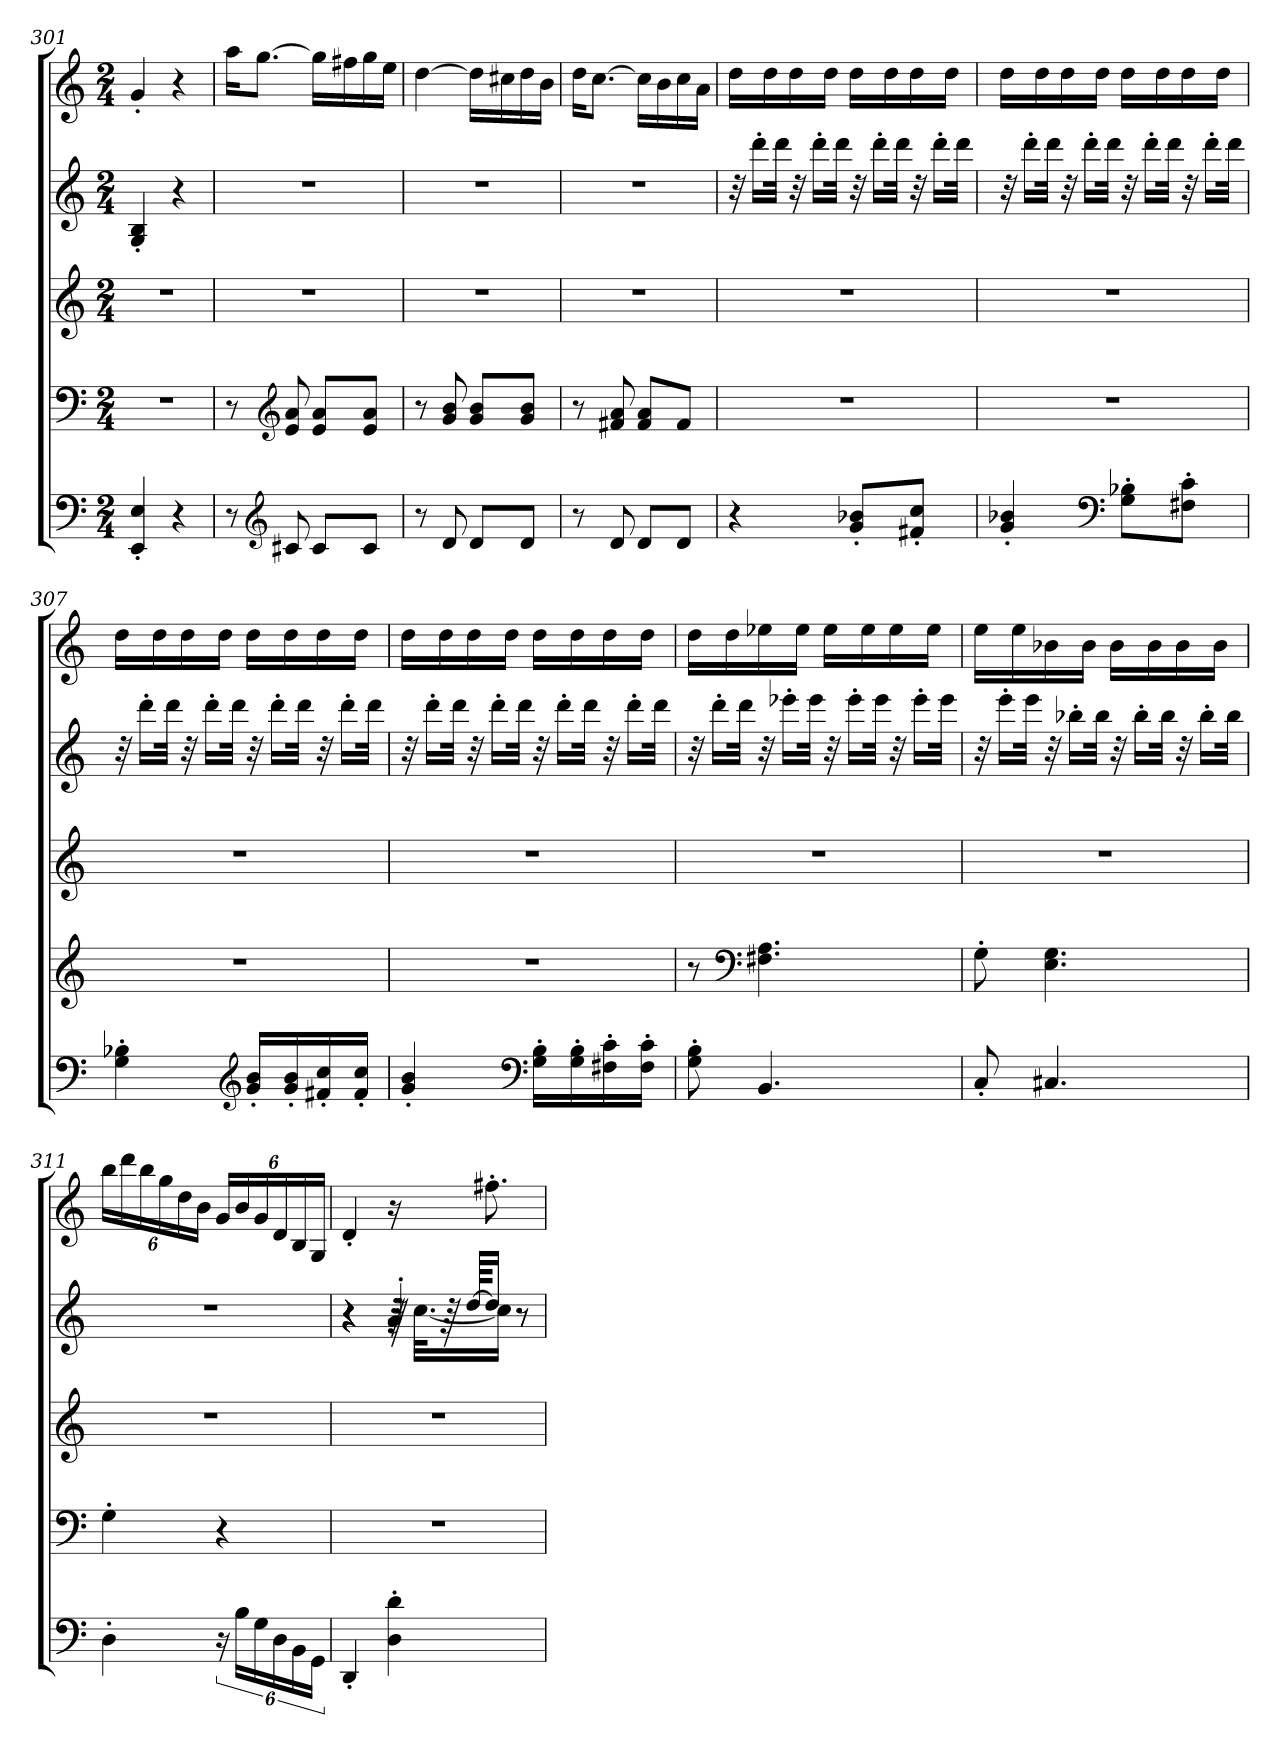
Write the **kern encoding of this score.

**kern	**kern	**kern	**kern	**kern
*part5	*part4	*part3	*part2	*part1
*staff5	*staff4	*staff3	*staff2	*staff1
*clefF4	*clefF4	*clefG2	*clefG2	*clefG2
*k[]	*k[]	*k[]	*k[]	*k[]
*M2/4	*M2/4	*M2/4	*M2/4	*M2/4
=301	=301	=301	=301	=301
4EE/' 4E/'	2r	2r	4G/' 4B/'	4g'/
4r	.	.	4r	4r
!!LO:LB:g=z
=302	=302	=302	=302	=302
*	*	*	*	*MM99
8r	8r	2r	2r	16aa\KL
.	.	.	.	[8.gg\J
*clefG2	*clefG2	*	*	*
8c#X/	8e/ 8a/	.	.	.
8c#/L	8e/ 8a/L	.	.	16gg\LL]
.	.	.	.	16ff#X\
8c#/J	8e/ 8a/J	.	.	16gg\
.	.	.	.	16ee\JJ
=303	=303	=303	=303	=303
8r	8r	2r	2r	[4dd\
8d/	8g/ 8b/	.	.	.
8d/L	8g/ 8b/L	.	.	16dd\LL]
.	.	.	.	16cc#X\
8d/J	8g/ 8b/J	.	.	16dd\
.	.	.	.	16b\JJ
=304	=304	=304	=304	=304
8r	8r	2r	2r	16dd\KL
.	.	.	.	[8.cc\J
8d/	8f#X/ 8a/	.	.	.
8d/L	8f#/ 8a/L	.	.	16cc\LL]
.	.	.	.	16b\
8d/J	8f#/J	.	.	16cc\
.	.	.	.	16a\JJ
=305	=305	=305	=305	=305
*	*	*	*	*MM100
4r	2r	2r	32r	16dd\LL
.	.	.	16ddd'\LL	.
.	.	.	.	16dd\
.	.	.	32ddd\JJk	.
.	.	.	32r	16dd\
.	.	.	16ddd'\LL	.
.	.	.	.	16dd\JJ
.	.	.	32ddd\JJk	.
8g/' 8b-X/'L	.	.	32r	16dd\LL
.	.	.	16ddd'\LL	.
.	.	.	.	16dd\
.	.	.	32ddd\JJk	.
8f#X/' 8cc/'J	.	.	32r	16dd\
.	.	.	16ddd'\LL	.
.	.	.	.	16dd\JJ
.	.	.	32ddd\JJk	.
!!LO:PB:g=z
=306	=306	=306	=306	=306
4g/' 4b-X/'	2r	2r	32r	16dd\LL
.	.	.	16ddd'\LL	.
.	.	.	.	16dd\
.	.	.	32ddd\JJk	.
.	.	.	32r	16dd\
.	.	.	16ddd'\LL	.
.	.	.	.	16dd\JJ
.	.	.	32ddd\JJk	.
*clefF4	*	*	*	*
8G\' 8B-X\'L	.	.	32r	16dd\LL
.	.	.	16ddd'\LL	.
.	.	.	.	16dd\
.	.	.	32ddd\JJk	.
8F#X\' 8c\'J	.	.	32r	16dd\
.	.	.	16ddd'\LL	.
.	.	.	.	16dd\JJ
.	.	.	32ddd\JJk	.
=307	=307	=307	=307	=307
4G\' 4B-X\'	2r	2r	32r	16dd\LL
.	.	.	16ddd'\LL	.
.	.	.	.	16dd\
.	.	.	32ddd\JJk	.
.	.	.	32r	16dd\
.	.	.	16ddd'\LL	.
.	.	.	.	16dd\JJ
.	.	.	32ddd\JJk	.
*clefG2	*	*	*	*
16g/' 16b/'LL	.	.	32r	16dd\LL
.	.	.	16ddd'\LL	.
16g/' 16b/'	.	.	.	16dd\
.	.	.	32ddd\JJk	.
16f#X/' 16cc/'	.	.	32r	16dd\
.	.	.	16ddd'\LL	.
16f#/' 16cc/'JJ	.	.	.	16dd\JJ
.	.	.	32ddd\JJk	.
=308	=308	=308	=308	=308
4g/' 4b/'	2r	2r	32r	16dd\LL
.	.	.	16ddd'\LL	.
.	.	.	.	16dd\
.	.	.	32ddd\JJk	.
.	.	.	32r	16dd\
.	.	.	16ddd'\LL	.
.	.	.	.	16dd\JJ
.	.	.	32ddd\JJk	.
*clefF4	*	*	*	*
16G\' 16B\'LL	.	.	32r	16dd\LL
.	.	.	16ddd'\LL	.
16G\' 16B\'	.	.	.	16dd\
.	.	.	32ddd\JJk	.
16F#X\' 16c\'	.	.	32r	16dd\
.	.	.	16ddd'\LL	.
16F#\' 16c\'JJ	.	.	.	16dd\JJ
.	.	.	32ddd\JJk	.
!!LO:LB:g=z
=309	=309	=309	=309	=309
8G\' 8B\'	8r	2r	32r	16dd\LL
.	.	.	16ddd'\LL	.
.	.	.	.	16dd\
.	.	.	32ddd\JJk	.
*	*clefF4	*	*	*
*	*	*	*	*MM100
4.BB/	4.F#X\ 4.A\	.	32r	16ee-X\
.	.	.	16eee-X'\LL	.
.	.	.	.	16ee-\JJ
.	.	.	32eee-\JJk	.
.	.	.	32r	16ee-\LL
.	.	.	16eee-'\LL	.
.	.	.	.	16ee-\
.	.	.	32eee-\JJk	.
.	.	.	32r	16ee-\
.	.	.	16eee-'\LL	.
.	.	.	.	16ee-\JJ
.	.	.	32eee-\JJk	.
=310	=310	=310	=310	=310
8C'/	8G'\	2r	32r	16ee\LL
.	.	.	16eee'\LL	.
.	.	.	.	16ee\
.	.	.	32eee\JJk	.
*	*	*	*	*MM100
4.C#X/	4.E\ 4.G\	.	32r	16b-X\
.	.	.	16bb-X'\LL	.
.	.	.	.	16b-\JJ
.	.	.	32bb-\JJk	.
.	.	.	32r	16b-\LL
.	.	.	16bb-'\LL	.
.	.	.	.	16b-\
.	.	.	32bb-\JJk	.
.	.	.	32r	16b-\
.	.	.	16bb-'\LL	.
.	.	.	.	16b-\JJ
.	.	.	32bb-\JJk	.
=311	=311	=311	=311	=311
*	*	*	*	*Xbrackettup
*	*	*	*	*MM100
4D'\	4G'\	2r	2r	24bb\LL
.	.	.	.	24ddd\
.	.	.	.	24bb\
.	.	.	.	24gg\
.	.	.	.	24dd\
.	.	.	.	24b\JJ
24r	4r	.	.	24g/LL
24B\LL	.	.	.	24b/
24G\	.	.	.	24g/
*Xbrackettup	*	*	*	*
24D\	.	.	.	24d/
24BB\	.	.	.	24B/
24GG\JJ	.	.	.	24G/JJ
!!LO:PB:g=z
=312	=312	=312	=312	=312
*	*	*	*^	*
*	*	*	*	*^	*
4DD'/	2r	2r	4r	4r	4r	4d'/
4D\' 4d\'	.	.	32r	64r	4a'/	16r
.	.	.	.	[32.cc\KLL	.	.
.	.	.	64r	.	.	.
.	.	.	[64dd/KKLL	.	.	.
.	.	.	16dd/JJ]	16cc\JJ]	.	8.ff#X'\
.	.	.	8r	8r	.	.
*	*	*	*v	*v	*v	*
=	=	=	=	=
*-	*-	*-	*-	*-
